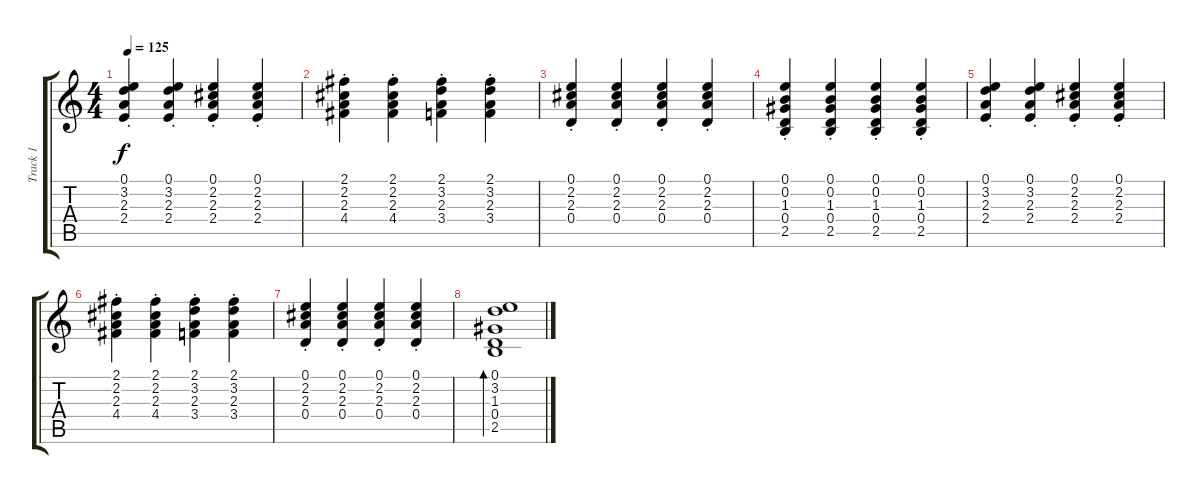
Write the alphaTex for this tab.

\track ("Track 1" "Track 1") {instrument acousticguitarsteel}
\staff {score tabs}
\tuning (E4 B3 G3 D3 A2 E2) {hide}
\ts (4 4)
\tempo 125
\clef g2
\ks c
(0.1{st} 3.2{st} 2.3{st} 2.4{st}).4{dy f} (0.1{st} 3.2{st} 2.3{st} 2.4{st}).4 (0.1{st} 2.2{st} 2.3{st} 2.4{st}).4 (0.1{st} 2.2{st} 2.3{st} 2.4{st}).4 |
(2.1{st} 2.2{st} 2.3{st} 4.4{st}).4 (2.1{st} 2.2{st} 2.3{st} 4.4{st}).4 (2.1{st} 3.2{st} 2.3{st} 3.4{st}).4 (2.1{st} 3.2{st} 2.3{st} 3.4{st}).4 |
(0.1{st} 2.2{st} 2.3{st} 0.4{st}).4 (0.1{st} 2.2{st} 2.3{st} 0.4{st}).4 (0.1{st} 2.2{st} 2.3{st} 0.4{st}).4 (0.1{st} 2.2{st} 2.3{st} 0.4{st}).4 |
(0.1{st} 0.2{st} 1.3{st} 0.4{st} 2.5{st}).4 (0.1{st} 0.2{st} 1.3{st} 0.4{st} 2.5{st}).4 (0.1{st} 0.2{st} 1.3{st} 0.4{st} 2.5{st}).4 (0.1{st} 0.2{st} 1.3{st} 0.4{st} 2.5{st}).4 |
(0.1{st} 3.2{st} 2.3{st} 2.4{st}).4 (0.1{st} 3.2{st} 2.3{st} 2.4{st}).4 (0.1{st} 2.2{st} 2.3{st} 2.4{st}).4 (0.1{st} 2.2{st} 2.3{st} 2.4{st}).4 |
(2.1{st} 2.2{st} 2.3{st} 4.4{st}).4 (2.1{st} 2.2{st} 2.3{st} 4.4{st}).4 (2.1{st} 3.2{st} 2.3{st} 3.4{st}).4 (2.1{st} 3.2{st} 2.3{st} 3.4{st}).4 |
(0.1{st} 2.2{st} 2.3{st} 0.4{st}).4 (0.1{st} 2.2{st} 2.3{st} 0.4{st}).4 (0.1{st} 2.2{st} 2.3{st} 0.4{st}).4 (0.1{st} 2.2{st} 2.3{st} 0.4{st}).4 |
(0.1 3.2 1.3 0.4 2.5).1{bd 120}
